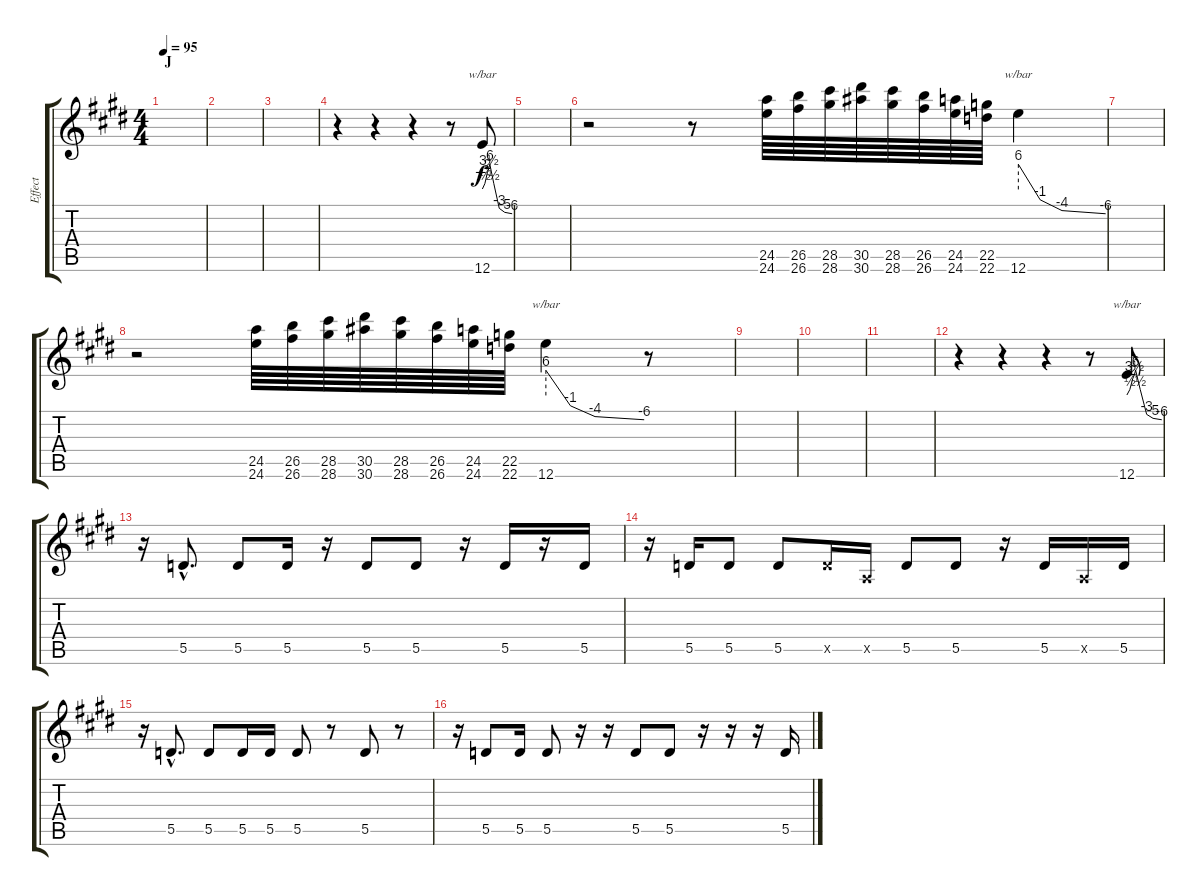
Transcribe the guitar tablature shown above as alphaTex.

\track ("Effect" "Effect") {instrument guitarharmonics}
\staff {score tabs}
\tuning (E4 B3 G3 D3 A2 E2) {hide}
\ts (4 4)
\section ("" "J")
\tempo 95
\clef g2
\ks e
|
|
|
r.4 r.4 r.4 r.8 12.6.8{tbe (custom default 0 0 5 2 10 8 13 14 15 24 23 2 34 -12 45 -20 60 -24) volume 11 instrument distortionguitar} |
|
r.2 r.8 (24.5 24.6).64{instrument guitarharmonics} (26.5 26.6).64 (28.5 28.6).64 (30.5 30.6).64 (28.5 28.6).64 (26.5 26.6).64 (24.5 24.6).64 (22.5 22.6).64 12.6.4{tbe (custom default 0 24 15 -4 30 -16 60 -24) instrument distortionguitar} |
|
r.2 (24.5 24.6).64{instrument guitarharmonics} (26.5 26.6).64 (28.5 28.6).64 (30.5 30.6).64 (28.5 28.6).64 (26.5 26.6).64 (24.5 24.6).64 (22.5 22.6).64 12.6.4{tbe (custom default 0 24 15 -4 30 -16 60 -24) instrument distortionguitar} r.8 |
|
|
|
r.4 r.4 r.4 r.8 12.6.8{tbe (custom default 0 0 5 2 10 8 13 14 15 24 23 2 34 -12 45 -20 60 -24) volume 11 instrument distortionguitar} |
r.16{volume 8 instrument guitarharmonics} 5.5{hac}.8{d} 5.5.8 5.5.16 r.16 5.5.8 5.5.8 r.16 5.5.16 r.16 5.5.16 |
r.16 5.5.16 5.5.8 5.5.8 5.5{x}.16 0.5{x}.16 5.5.8 5.5.8 r.16 5.5.16 0.5{x}.16 5.5.16 |
r.16 5.5{hac}.8{d} 5.5.8 5.5.16 5.5.16 5.5.8 r.8 5.5.8 r.8 |
r.16 5.5.8 5.5.16 5.5.8 r.16 r.16 5.5.8 5.5.8 r.16 r.16 r.16 5.5.16
